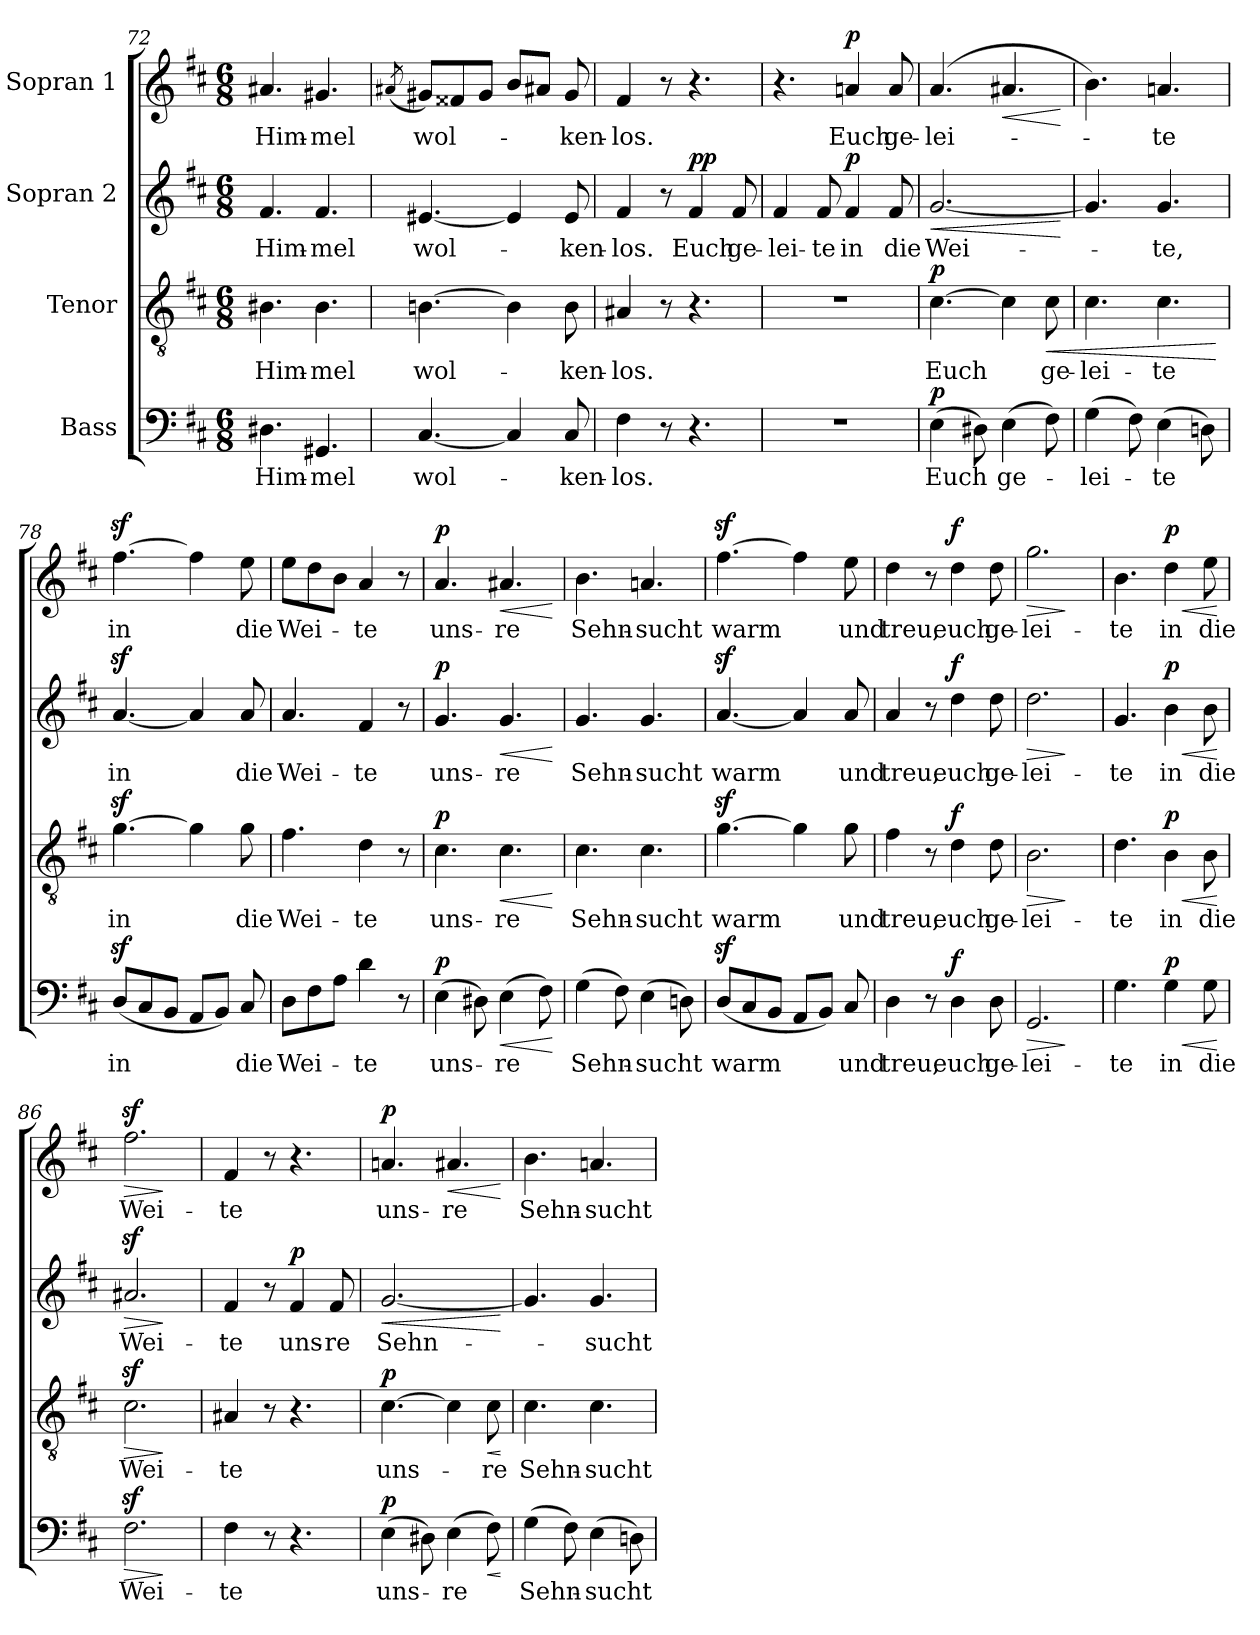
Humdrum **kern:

**kern	**text	**dynam	**kern	**text	**dynam	**kern	**text	**dynam	**kern	**text	**dynam
*part4	*part4	*part4	*part3	*part3	*part3	*part2	*part2	*part2	*part1	*part1	*part1
*staff4	*staff4	*staff4	*staff3	*staff3	*staff3	*staff2	*staff2	*staff2	*staff1	*staff1	*staff1
*I"Bass	*	*	*I"Tenor	*	*	*I"Sopran 2	*	*	*I"Sopran 1	*	*
*clefF4	*	*	*clefGv2	*	*	*clefG2	*	*	*clefG2	*	*
*k[f#c#]	*	*	*k[f#c#]	*	*	*k[f#c#]	*	*	*k[f#c#]	*	*
*M6/8	*	*	*M6/8	*	*	*M6/8	*	*	*M6/8	*	*
=72	=72	=72	=72	=72	=72	=72	=72	=72	=72	=72	=72
!	!LO:LY:b	!	!	!LO:LY:b	!	!	!LO:LY:b	!	!	!LO:LY:b	!
4.D#X\	Him-	.	4.B#X\	Him-	.	4.f#/	Him-	.	4.a#X/	Him-	.
!	!LO:LY:b	!	!	!LO:LY:b	!	!	!LO:LY:b	!	!	!LO:LY:b	!
4.GG#X/	-mel	.	4.B#\	-mel	.	4.f#/	-mel	.	4.g#X/	-mel	.
=73	=73	=73	=73	=73	=73	=73	=73	=73	=73	=73	=73
.	.	.	.	.	.	.	.	.	(8qa#X/	.	.
!	!LO:LY:b	!	!	!LO:LY:b	!	!	!LO:LY:b	!	!	!LO:LY:b	!
[4.C#/	wol-	.	[4.Bn\	wol-	.	[4.e#X/	wol-	.	8g#X/L)	wol-	.
.	.	.	.	.	.	.	.	.	8f##X/	.	.
.	.	.	.	.	.	.	.	.	8g#/J	.	.
4C#/]	.	.	4B\]	.	.	4e#/]	.	.	8b/L	.	.
.	.	.	.	.	.	.	.	.	8a#X/J	.	.
!	!LO:LY:b	!	!	!LO:LY:b	!	!	!LO:LY:b	!	!	!LO:LY:b	!
8C#/	-ken-	.	8B\	-ken-	.	8e#/	-ken-	.	8g#/	-ken-	.
!!LO:LB:g=z
=74	=74	=74	=74	=74	=74	=74	=74	=74	=74	=74	=74
!	!LO:LY:b	!	!	!LO:LY:b	!	!	!LO:LY:b	!	!	!LO:LY:b	!
4F#\	-los.	.	4A#X/	-los.	.	4f#/	-los.	.	4f#/	-los.	.
8r	.	.	8r	.	.	8r	.	.	8r	.	.
!	!	!	!	!	!	!	!LO:LY:b	!LO:DY:a	!	!	!
4.r	.	.	4.r	.	.	4f#/	Euch	pp	4.r	.	.
!	!	!	!	!	!	!	!LO:LY:b	!	!	!	!
.	.	.	.	.	.	8f#/	ge-	.	.	.	.
=75	=75	=75	=75	=75	=75	=75	=75	=75	=75	=75	=75
!	!	!	!	!	!	!	!LO:LY:b	!	!	!	!
2.r	.	.	2.r	.	.	4f#/	-lei-	.	4.r	.	.
!	!	!	!	!	!	!	!LO:LY:b	!	!	!	!
.	.	.	.	.	.	8f#/	-te	.	.	.	.
!	!	!	!	!	!	!	!LO:LY:b	!LO:DY:a	!	!LO:LY:b	!LO:DY:a
.	.	.	.	.	.	4f#/	in	p	4an/	Euch	p
!	!	!	!	!	!	!	!LO:LY:b	!	!	!LO:LY:b	!
.	.	.	.	.	.	8f#/	die	.	8a/	ge-	.
=76	=76	=76	=76	=76	=76	=76	=76	=76	=76	=76	=76
!	!LO:LY:b	!LO:DY:a	!	!LO:LY:b	!LO:DY:a	!	!LO:LY:b	!LO:HP:b	!	!LO:LY:b	!
(4E\	Euch	p	[4.c#\	Euch	p	[2.g/	Wei-	<	(4.a/	-lei-	.
8D#X\)	.	.	.	.	.	.	.	.	.	.	.
!	!LO:LY:b	!	!	!	!	!	!	!	!	!	!LO:HP:b
(4E\	ge-	.	4c#\]	.	.	.	.	.	4.a#X/	.	<
!	!	!	!	!LO:LY:b	!LO:HP:b	!	!	!	!	!	!
8F#\)	.	.	8c#\	ge-	<	.	.	.	.	.	.
.	.	.	.	.	.	.	.	[	.	.	[
=77	=77	=77	=77	=77	=77	=77	=77	=77	=77	=77	=77
!	!LO:LY:b	!	!	!LO:LY:b	!	!	!	!	!	!	!
(4G\	-lei-	.	4.c#\	-lei-	.	4.g/]	.	.	4.b\)	.	.
8F#\)	.	.	.	.	.	.	.	.	.	.	.
!	!LO:LY:b	!	!	!LO:LY:b	!	!	!LO:LY:b	!	!	!LO:LY:b	!
(4E\	-te	.	4.c#\	-te	.	4.g/	-te,	.	4.an/	-te	.
8Dn\)	.	.	.	.	.	.	.	.	.	.	.
.	.	.	.	.	[	.	.	.	.	.	.
!!LO:LB:g=z
=78	=78	=78	=78	=78	=78	=78	=78	=78	=78	=78	=78
!	!LO:LY:b	!	!	!LO:LY:b	!	!	!LO:LY:b	!	!	!LO:LY:b	!
(8Dz>/L	in	.	[4.gz>\	in	.	[4.az>/	in	.	[4.ff#z>\	in	.
8C#/	.	.	.	.	.	.	.	.	.	.	.
8BB/J	.	.	.	.	.	.	.	.	.	.	.
8AA/L	.	.	4g\]	.	.	4a/]	.	.	4ff#\]	.	.
8BB/J)	.	.	.	.	.	.	.	.	.	.	.
!	!LO:LY:b	!	!	!LO:LY:b	!	!	!LO:LY:b	!	!	!LO:LY:b	!
8C#/	die	.	8g\	die	.	8a/	die	.	8ee\	die	.
=79	=79	=79	=79	=79	=79	=79	=79	=79	=79	=79	=79
!	!LO:LY:b	!	!	!LO:LY:b	!	!	!LO:LY:b	!	!	!LO:LY:b	!
8D\L	Wei-	.	4.f#\	Wei-	.	4.a/	Wei-	.	8ee\L	Wei-	.
8F#\	.	.	.	.	.	.	.	.	8dd\	.	.
8A\J	.	.	.	.	.	.	.	.	8b\J	.	.
!	!LO:LY:b	!	!	!LO:LY:b	!	!	!LO:LY:b	!	!	!LO:LY:b	!
4d\	-te	.	4d\	-te	.	4f#/	-te	.	4a/	-te	.
8r	.	.	8r	.	.	8r	.	.	8r	.	.
=80	=80	=80	=80	=80	=80	=80	=80	=80	=80	=80	=80
!	!LO:LY:b	!LO:DY:a	!	!LO:LY:b	!LO:DY:a	!	!LO:LY:b	!LO:DY:a	!	!LO:LY:b	!LO:DY:a
(4E\	uns-	p	4.c#\	uns-	p	4.g/	uns-	p	4.a/	uns-	p
8D#X\)	.	.	.	.	.	.	.	.	.	.	.
!	!LO:LY:b	!LO:HP:b	!	!LO:LY:b	!LO:HP:b	!	!LO:LY:b	!LO:HP:b	!	!LO:LY:b	!LO:HP:b
(4E\	-re	<	4.c#\	-re	<	4.g/	-re	<	4.a#X/	-re	<
8F#\)	.	.	.	.	.	.	.	.	.	.	.
.	.	[	.	.	[	.	.	[	.	.	[
=81	=81	=81	=81	=81	=81	=81	=81	=81	=81	=81	=81
!	!LO:LY:b	!	!	!LO:LY:b	!	!	!LO:LY:b	!	!	!LO:LY:b	!
(4G\	Sehn-	.	4.c#\	Sehn-	.	4.g/	Sehn-	.	4.b\	Sehn-	.
8F#\)	.	.	.	.	.	.	.	.	.	.	.
!	!LO:LY:b	!	!	!LO:LY:b	!	!	!LO:LY:b	!	!	!LO:LY:b	!
(4E\	-sucht	.	4.c#\	-sucht	.	4.g/	-sucht	.	4.an/	-sucht	.
8Dn\)	.	.	.	.	.	.	.	.	.	.	.
!!LO:PB:g=z
=82	=82	=82	=82	=82	=82	=82	=82	=82	=82	=82	=82
!	!LO:LY:b	!	!	!LO:LY:b	!	!	!LO:LY:b	!	!	!LO:LY:b	!
(8Dz>/L	-warm	.	[4.gz>\	warm	.	[4.az>/	warm	.	[4.ff#z>\	warm	.
8C#/	.	.	.	.	.	.	.	.	.	.	.
8BB/J	.	.	.	.	.	.	.	.	.	.	.
8AA/L	.	.	4g\]	.	.	4a/]	.	.	4ff#\]	.	.
8BB/J)	.	.	.	.	.	.	.	.	.	.	.
!	!LO:LY:b	!	!	!LO:LY:b	!	!	!LO:LY:b	!	!	!LO:LY:b	!
8C#/	und	.	8g\	und	.	8a/	und	.	8ee\	und	.
=83	=83	=83	=83	=83	=83	=83	=83	=83	=83	=83	=83
!	!LO:LY:b	!	!	!LO:LY:b	!	!	!LO:LY:b	!	!	!LO:LY:b	!
4D\	treu,	.	4f#\	treu,	.	4a/	treu,	.	4dd\	treu,	.
8r	.	.	8r	.	.	8r	.	.	8r	.	.
!	!LO:LY:b	!LO:DY:a	!	!LO:LY:b	!LO:DY:a	!	!LO:LY:b	!LO:DY:a	!	!LO:LY:b	!LO:DY:a
4D\	euch	f	4d\	euch	f	4dd\	euch	f	4dd\	euch	f
!	!LO:LY:b	!	!	!LO:LY:b	!	!	!LO:LY:b	!	!	!LO:LY:b	!
8D\	ge-	.	8d\	ge-	.	8dd\	ge-	.	8dd\	ge-	.
=84	=84	=84	=84	=84	=84	=84	=84	=84	=84	=84	=84
!	!LO:LY:b	!LO:HP:b	!	!LO:LY:b	!LO:HP:b	!	!LO:LY:b	!LO:HP:b	!	!LO:LY:b	!LO:HP:b
2.GG/	-lei-	>	2.B\	-lei-	>	2.dd\	-lei-	>	2.gg\	-lei-	>
.	.	]	.	.	]	.	.	]	.	.	]
=85	=85	=85	=85	=85	=85	=85	=85	=85	=85	=85	=85
!	!LO:LY:b	!	!	!LO:LY:b	!	!	!LO:LY:b	!	!	!LO:LY:b	!
4.G\	-te	.	4.d\	-te	.	4.g/	-te	.	4.b\	-te	.
!	!LO:LY:b	!LO:HP:b	!	!LO:LY:b	!LO:HP:b	!	!LO:LY:b	!LO:HP:b	!	!LO:LY:b	!LO:HP:b
!	!	!LO:DY:n=1:a	!	!	!LO:DY:n=1:a	!	!	!LO:DY:n=1:a	!	!	!LO:DY:n=1:a
4G\	in	< p	4B\	in	< p	4b\	in	< p	4dd\	in	< p
!	!LO:LY:b	!	!	!LO:LY:b	!	!	!LO:LY:b	!	!	!LO:LY:b	!
8G\	die	.	8B\	die	.	8b\	die	.	8ee\	die	.
.	.	[	.	.	[	.	.	[	.	.	[
!!LO:LB:g=z
=86	=86	=86	=86	=86	=86	=86	=86	=86	=86	=86	=86
!	!LO:LY:b	!LO:HP:b	!	!LO:LY:b	!LO:HP:b	!	!LO:LY:b	!LO:HP:b	!	!LO:LY:b	!LO:HP:b
2.F#z>\	Wei-	>	2.c#z>\	Wei-	>	2.a#Xz>/	Wei-	>	2.ff#z>\	Wei-	>
.	.	]	.	.	]	.	.	]	.	.	]
=87	=87	=87	=87	=87	=87	=87	=87	=87	=87	=87	=87
!	!LO:LY:b	!	!	!LO:LY:b	!	!	!LO:LY:b	!	!	!LO:LY:b	!
4F#\	-te	.	4A#X/	-te	.	4f#/	-te	.	4f#/	-te	.
8r	.	.	8r	.	.	8r	.	.	8r	.	.
!	!	!	!	!	!	!	!LO:LY:b	!LO:DY:a	!	!	!
4.r	.	.	4.r	.	.	4f#/	uns-	p	4.r	.	.
!	!	!	!	!	!	!	!LO:LY:b	!	!	!	!
.	.	.	.	.	.	8f#/	-re	.	.	.	.
=88	=88	=88	=88	=88	=88	=88	=88	=88	=88	=88	=88
!	!LO:LY:b	!LO:DY:a	!	!LO:LY:b	!LO:DY:a	!	!LO:LY:b	!LO:HP:b	!	!LO:LY:b	!LO:DY:a
(4E\	uns-	p	[4.c#\	uns-	p	[2.g/	Sehn-	<	4.an/	uns-	p
8D#X\)	.	.	.	.	.	.	.	.	.	.	.
!	!LO:LY:b	!	!	!	!	!	!	!	!	!LO:LY:b	!LO:HP:b
(4E\	-re	.	4c#\]	.	.	.	.	.	4.a#X/	-re	<
!	!	!LO:HP:b	!	!LO:LY:b	!LO:HP:b	!	!	!	!	!	!
8F#\)	.	<	8c#\	-re	<	.	.	.	.	.	.
.	.	[	.	.	[	.	.	[	.	.	[
=89	=89	=89	=89	=89	=89	=89	=89	=89	=89	=89	=89
!	!LO:LY:b	!	!	!LO:LY:b	!	!	!	!	!	!LO:LY:b	!
(4G\	Sehn-	.	4.c#\	Sehn-	.	4.g/]	.	.	4.b\	Sehn-	.
8F#\)	.	.	.	.	.	.	.	.	.	.	.
!	!LO:LY:b	!	!	!LO:LY:b	!	!	!LO:LY:b	!	!	!LO:LY:b	!
(4E\	-sucht	.	4.c#\	-sucht	.	4.g/	-sucht	.	4.an/	-sucht	.
8Dn\)	.	.	.	.	.	.	.	.	.	.	.
=	=	=	=	=	=	=	=	=	=	=	=
*-	*-	*-	*-	*-	*-	*-	*-	*-	*-	*-	*-
